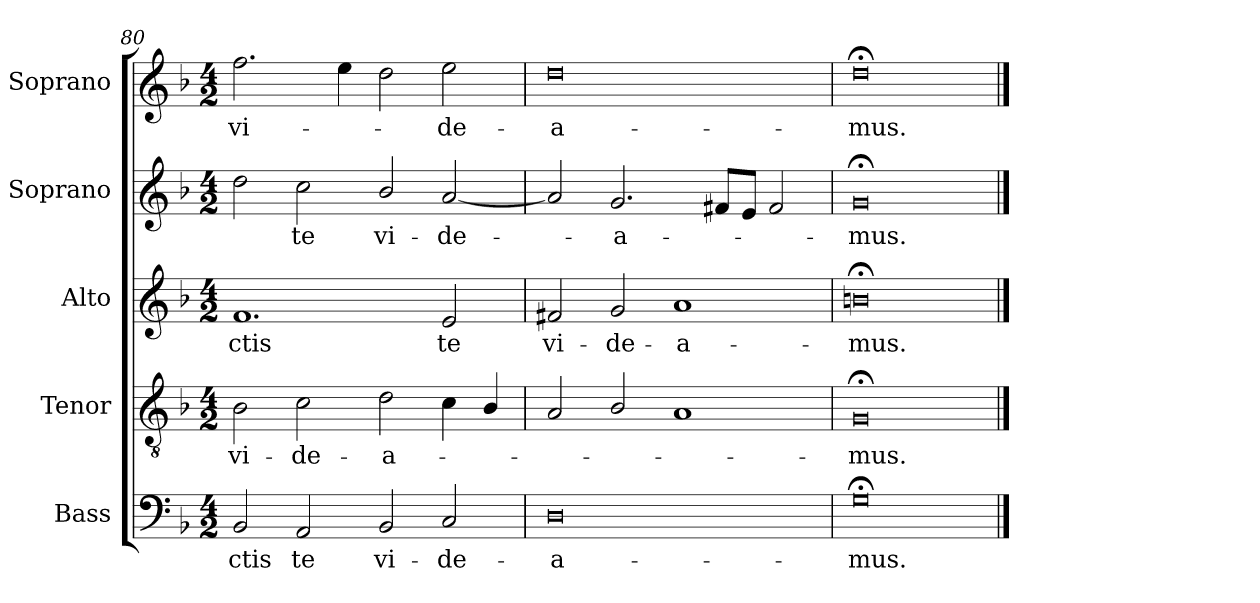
**kern	**text	**kern	**text	**kern	**text	**kern	**text	**kern	**text
*part5	*part5	*part4	*part4	*part3	*part3	*part2	*part2	*part1	*part1
*staff5	*staff5	*staff4	*staff4	*staff3	*staff3	*staff2	*staff2	*staff1	*staff1
*I"Bass	*	*I"Tenor	*	*I"Alto	*	*I"Soprano	*	*I"Soprano	*
*I'B.	*	*I'T.	*	*I'A.	*	*I'S.	*	*I'S.	*
*clefF4	*	*clefGv2	*	*clefG2	*	*clefG2	*	*clefG2	*
*	*	*ITrd7c12	*	*	*	*	*	*	*
*k[b-]	*	*k[b-]	*	*k[b-]	*	*k[b-]	*	*k[b-]	*
*F:	*	*F:	*	*F:	*	*F:	*	*F:	*
*M4/2	*	*M4/2	*	*M4/2	*	*M4/2	*	*M4/2	*
=80	=80	=80	=80	=80	=80	=80	=80	=80	=80
!	!LO:LY:b:color=#000000	!	!	!	!	!	!	!	!
!	!	!	!LO:LY:b:color=#000000	!	!	!	!	!	!
!	!	!	!	!	!LO:LY:b:color=#000000	!	!	!	!
!	!	!	!	!	!	!	!	!	!LO:LY:b:color=#000000
2BB-i/	-ctis	2BB-i\	vi-	1.fi	-ctis	2ddi\	.	2.ffi\	vi-
!	!LO:LY:b:color=#000000	!	!	!	!	!	!	!	!
!	!	!	!LO:LY:b:color=#000000	!	!	!	!	!	!
!	!	!	!	!	!	!	!LO:LY:b:color=#000000	!	!
2AAi/	te	2Ci\	-de-	.	.	2cci\	te	.	.
.	.	.	.	.	.	.	.	4eei\	.
!	!LO:LY:b:color=#000000	!	!	!	!	!	!	!	!
!	!	!	!LO:LY:b:color=#000000	!	!	!	!	!	!
!	!	!	!	!	!	!	!LO:LY:b:color=#000000	!	!
2BB-i/	vi-	2Di\	-a-	.	.	2b-i/	vi-	2ddi\	.
!	!LO:LY:b:color=#000000	!	!	!	!	!	!	!	!
!	!	!	!	!	!LO:LY:b:color=#000000	!	!	!	!
!	!	!	!	!	!	!	!LO:LY:b:color=#000000	!	!
!	!	!	!	!	!	!	!	!	!LO:LY:b:color=#000000
2Ci/	-de-	4Ci\	.	2ei/	te	[2ai/	-de-	2eei\	-de-
.	.	4BB-i/	.	.	.	.	.	.	.
=81	=81	=81	=81	=81	=81	=81	=81	=81	=81
!	!LO:LY:b:color=#000000	!	!	!	!	!	!	!	!
!	!	!	!	!	!LO:LY:b:color=#000000	!	!	!	!
!	!	!	!	!	!	!	!	!	!LO:LY:b:color=#000000
0Di	-a-	2AAi/	.	2f#Xi/	vi-	2ai/]	.	0ddi	-a-
!	!	!	!	!	!LO:LY:b:color=#000000	!	!	!	!
!	!	!	!	!	!	!	!LO:LY:b:color=#000000	!	!
.	.	2BB-i/	.	2gi/	-de-	2.gi/	-a-	.	.
!	!	!	!	!	!LO:LY:b:color=#000000	!	!	!	!
.	.	1AAi	.	1ai	-a-	.	.	.	.
.	.	.	.	.	.	8f#Xi/L	.	.	.
.	.	.	.	.	.	8ei/J	.	.	.
.	.	.	.	.	.	2f#i/	.	.	.
=82	=82	=82	=82	=82	=82	=82	=82	=82	=82
!	!LO:LY:b:color=#000000	!	!	!	!	!	!	!	!
!	!	!	!LO:LY:b:color=#000000	!	!	!	!	!	!
!	!	!	!	!	!LO:LY:b:color=#000000	!	!	!	!
!	!	!	!	!	!	!	!LO:LY:b:color=#000000	!	!
!	!	!	!	!	!	!	!	!	!LO:LY:b:color=#000000
0G;i	-mus.	0GG;i	-mus.	0bn;i	-mus.	0g;i	-mus.	0dd;i	-mus.
==	==	==	==	==	==	==	==	==	==
*-	*-	*-	*-	*-	*-	*-	*-	*-	*-
